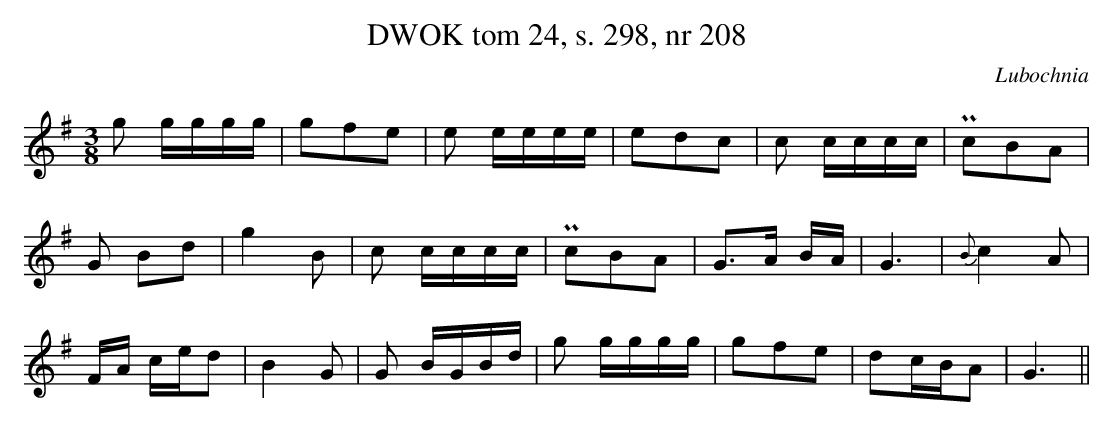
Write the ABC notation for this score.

X:1
T: DWOK tom 24, s. 298, nr 208
O: Lubochnia
L: 1/16
M: 3/8
K: G
g2 gggg | g2f2e2 | e2 eeee | e2d2c2 | c2 cccc | Pc2B2A2 |
G2 B2d2 | g4 B2 | c2 cccc | Pc2B2A2 | G3A BA | G6 | {B}c4 A2 |
FA ced2 | B4 G2 | G2 BGBd | g2 gggg | g2f2e2 | d2cBA2 | G6 ||
